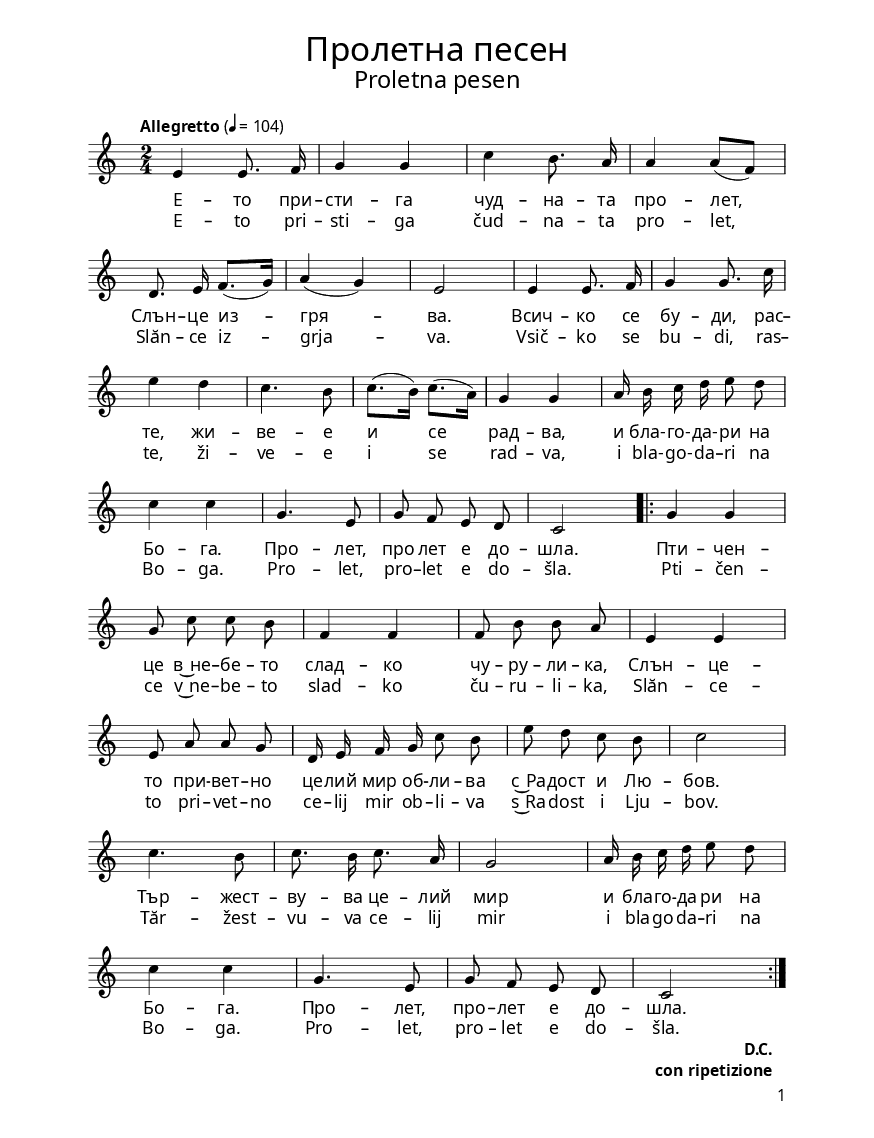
\version "2.24.1"

% include paper part and global functions
\include "include/globals.ily"

\bookpart {
  \label #'ref181
  \tocItem \markup "Пролетна песен – Proletna pesen"
  \include "include/bookpart-paper.ily"
  \score {
    \include "include/score-layout.ily"

    \new Voice \absolute {
      \clef treble
      \key c \major
      \time 2/4
      \tempoFunc "Allegretto" 4 "104"
      \autoBeamOff
      e'4  e'8.  f'16 | % 2
      g'4  g'4 | % 3
      c''4 b'8.  a'16 | % 4
      a'4  a'8 ( [  f'8 ) ] | \break % 5
      d'8.  e'16  f'8. ( [  g'16 ) ] | % 6
      a'4 (  g'4 ) | % 7
      e'2  | % 8
      e'4  e'8.  f'16 | % 9
      g'4  g'8. c''16 \break |
      e''4 d''4 | % 11
      c''4. b'8 | % 12
      c''8. ( [ b'16 ) ] c''8. ( [
      a'16 ) ] | % 13
      g'4  g'4 | % 14
      a'16 b'16 c''16 d''16
      e''8 d''8  | % 15
      c''4 c''4  | % 16
      g'4.  e'8 | % 17
      g'8  f'8  e'8  d'8 | % 18
      c'2
      \repeat volta 2 {
        | % 19
        g'4  g'4 \break |
        g'8 c''8 c''8 b'8 | % 21
        f'4  f'4 | % 22
        f'8 b'8 b'8  a'8 | % 23
        e'4  e'4 \break | % 24
        e'8  a'8  a'8  g'8 | % 25
        d'16  e'16  f'16  g'16
        c''8 b'8 | % 26
        e''8 d''8 c''8 b'8 | % 27
        c''2 \break | % 28
        c''4. b'8 | % 29
        c''8. b'16 c''8.  a'16 |
        g'2 | % 31
        a'16 b'16 c''16 d''16
        e''8 d''8 \break | % 32
        c''4 c''4 | % 33
        g'4.  e'8 | % 34
        g'8  f'8  e'8  d'8 | % 35
        c'2
      }
    }

    \addlyrics {
      Е
      -- то при -- сти -- га чуд -- на --
      та про -- лет,  Слън -- це из
      -- гря -- ва. Всич -- ко се
      бу -- ди, рас -- те, жи -- ве -- е и
      се  рад -- ва, и "бла-" -- "го-" --
      "да-" -- ри на Бо -- га. Про -- лет,
      про -- лет е до -- шла. Пти -- чен
      -- це в~не -- бе -- то слад -- ко
      чу -- ру -- ли -- ка, Слън -- це -- то
      при -- вет -- но це -- лий мир об --
      ли -- ва с~Ра -- дост и Лю -- бов.
      Тър -- жест -- ву -- ва це -- лий
      мир и бла -- го -- да -- ри на Бо
      -- га. Про -- лет, про -- лет е до --
      шла.}
      \addlyrics {
        E
        -- to pri -- sti -- ga čud -- na --
        ta pro -- let,  Slăn -- ce iz
        -- grja -- va. Vsič -- ko se
        bu -- di, ras -- te, ži -- ve -- e i
        se  rad -- va, i "bla-" -- "go-" --
        da -- ri na Bo -- ga. Pro -- let,
        pro -- let e do -- šla. Pti -- čen
        -- ce v~ne -- be -- to slad -- ko
        ču -- ru -- li -- ka, Slăn -- ce -- to
        pri -- vet -- no ce -- lij mir ob --
        li -- va s~Ra -- dost i Lju -- bov.
        Tăr -- žest -- vu -- va ce -- lij
        mir i bla -- go -- da -- ri na Bo
        -- ga. Pro -- let, pro -- let e do --
        šla.}

        \header {
          title = \titleFunc "Пролетна песен" "Proletna pesen"
        }

        \midi{}

      } % score

      \markup \dc-two "D.C.""con ripetizione"


      \pageBreak
      % include foreign translation(s) of the song
      \version "2.20.0"

\markup \fill-line { \fontsize #6 "Frühlingslied" }
\markup \null
\markup \null
\markup \fontsize #+2.5 {
  \hspace #10
  \override #'(baseline-skip . 2)

  \column {
    \line { " " }

 \line { " "Nun kommt der wundervolle Frühling; }

 \line { " "die Sonne geht auf, }

 \line { " "alles erwacht, gedeiht, lebt, }

 \line { " "und freut sich und dankt dem Herrn.}

 \line { " "Der Frühling, der Frühling ist da!}

 \line { " "Ein kleiner Vogel am Himmel zwitschert süß, }

 \line { " "die Sonne überströmt freundlich die ganze Welt mit Freude und Liebe.}

 \line { " "Die gesamte Schöpfung frohlockt und dankt dem Herrn! }

 \line { " "Der Frühling, der Frühling ist da!}

  }
}


    } % bookpart

    % Più mosso
    %
